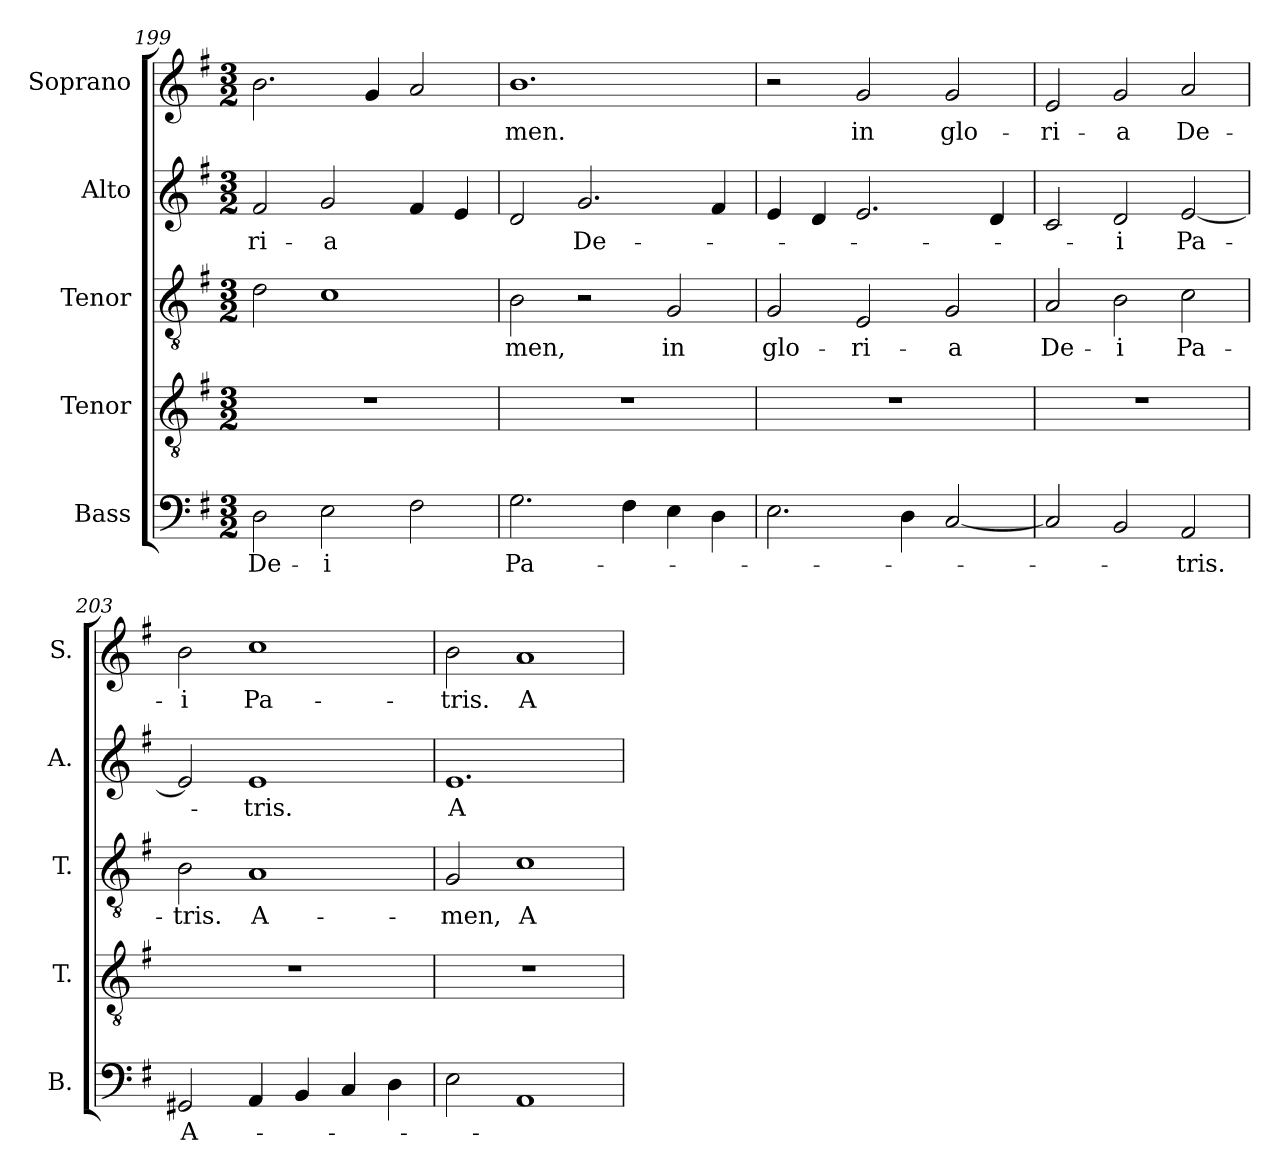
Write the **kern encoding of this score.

**kern	**text	**kern	**kern	**text	**kern	**text	**kern	**text
*part5	*part5	*part4	*part3	*part3	*part2	*part2	*part1	*part1
*staff5	*staff5	*staff4	*staff3	*staff3	*staff2	*staff2	*staff1	*staff1
*I"Bass	*	*I"Tenor	*I"Tenor	*	*I"Alto	*	*I"Soprano	*
*I'B.	*	*I'T.	*I'T.	*	*I'A.	*	*I'S.	*
*clefF4	*	*clefGv2	*clefGv2	*	*clefG2	*	*clefG2	*
*	*	*ITrd7c12	*ITrd7c12	*	*	*	*	*
*k[f#]	*	*k[f#]	*k[f#]	*	*k[f#]	*	*k[f#]	*
*G:	*	*G:	*G:	*	*G:	*	*G:	*
*M3/2	*	*M3/2	*M3/2	*	*M3/2	*	*M3/2	*
=199	=199	=199	=199	=199	=199	=199	=199	=199
!	!LO:LY:b:color=#000000	!LO:N:vis=1	!	!	!	!	!	!
!	!	!	!	!	!	!LO:LY:b:color=#000000	!	!
2Di\	De-	1.r	2Di\	.	2f#i/	-ri-	2.bi\	.
!	!LO:LY:b:color=#000000	!	!	!	!	!	!	!
!	!	!	!	!	!	!LO:LY:b:color=#000000	!	!
2Ei\	-i	.	1Ci	.	2gi/	-a	.	.
.	.	.	.	.	.	.	4gi/	.
2F#i\	.	.	.	.	4f#i/	.	2ai/	.
.	.	.	.	.	4ei/	.	.	.
=200	=200	=200	=200	=200	=200	=200	=200	=200
!	!LO:LY:b:color=#000000	!LO:N:vis=1	!	!	!	!	!	!
!	!	!	!	!LO:LY:b:color=#000000	!	!	!	!
!	!	!	!	!	!	!	!	!LO:LY:b:color=#000000
2.Gi\	Pa-	1.r	2BBi\	-men,	2di/	.	1.bi	-men.
!	!	!	!	!	!	!LO:LY:b:color=#000000	!	!
.	.	.	2r	.	2.gi/	De-	.	.
4F#i\	.	.	.	.	.	.	.	.
!	!	!	!	!LO:LY:b:color=#000000	!	!	!	!
4Ei\	.	.	2GGi/	in	.	.	.	.
4Di\	.	.	.	.	4f#i/	.	.	.
=201	=201	=201	=201	=201	=201	=201	=201	=201
!	!	!LO:N:vis=1	!	!	!	!	!	!
!	!	!	!	!LO:LY:b:color=#000000	!	!	!	!
2.Ei\	.	1.r	2GGi/	glo-	4ei/	.	2r	.
.	.	.	.	.	4di/	.	.	.
!	!	!	!	!LO:LY:b:color=#000000	!	!	!	!
!	!	!	!	!	!	!	!	!LO:LY:b:color=#000000
.	.	.	2EEi/	-ri-	2.ei/	.	2gi/	in
4Di\	.	.	.	.	.	.	.	.
!	!	!	!	!LO:LY:b:color=#000000	!	!	!	!
!	!	!	!	!	!	!	!	!LO:LY:b:color=#000000
[2Ci/	.	.	2GGi/	-a	.	.	2gi/	glo-
.	.	.	.	.	4di/	.	.	.
=202	=202	=202	=202	=202	=202	=202	=202	=202
!	!	!LO:N:vis=1	!	!	!	!	!	!
!	!	!	!	!LO:LY:b:color=#000000	!	!	!	!
!	!	!	!	!	!	!	!	!LO:LY:b:color=#000000
2Ci/]	.	1.r	2AAi/	De-	2ci/	.	2ei/	-ri-
!	!	!	!	!LO:LY:b:color=#000000	!	!	!	!
!	!	!	!	!	!	!LO:LY:b:color=#000000	!	!
!	!	!	!	!	!	!	!	!LO:LY:b:color=#000000
2BBi/	.	.	2BBi\	-i	2di/	-i	2gi/	-a
!	!LO:LY:b:color=#000000	!	!	!	!	!	!	!
!	!	!	!	!LO:LY:b:color=#000000	!	!	!	!
!	!	!	!	!	!	!LO:LY:b:color=#000000	!	!
!	!	!	!	!	!	!	!	!LO:LY:b:color=#000000
2AAi/	-tris.	.	2Ci\	Pa-	[2ei/	Pa-	2ai/	De-
=203	=203	=203	=203	=203	=203	=203	=203	=203
!	!LO:LY:b:color=#000000	!LO:N:vis=1	!	!	!	!	!	!
!	!	!	!	!LO:LY:b:color=#000000	!	!	!	!
!	!	!	!	!	!	!	!	!LO:LY:b:color=#000000
2GG#Xi/	A-	1.r	2BBi\	-tris.	2ei/]	.	2bi\	-i
!	!	!	!	!LO:LY:b:color=#000000	!	!	!	!
!	!	!	!	!	!	!LO:LY:b:color=#000000	!	!
!	!	!	!	!	!	!	!	!LO:LY:b:color=#000000
4AAi/	.	.	1AAi	A-	1ei	-tris.	1cci	Pa-
4BBi/	.	.	.	.	.	.	.	.
4Ci/	.	.	.	.	.	.	.	.
4Di\	.	.	.	.	.	.	.	.
=204	=204	=204	=204	=204	=204	=204	=204	=204
!	!	!LO:N:vis=1	!	!	!	!	!	!
!	!	!	!	!LO:LY:b:color=#000000	!	!	!	!
!	!	!	!	!	!	!LO:LY:b:color=#000000	!	!
!	!	!	!	!	!	!	!	!LO:LY:b:color=#000000
2Ei\	.	1.r	2GGi/	-men,	1.ei	A-	2bi\	-tris.
!	!	!	!	!LO:LY:b:color=#000000	!	!	!	!
!	!	!	!	!	!	!	!	!LO:LY:b:color=#000000
1AAi	.	.	1Ci	A-	.	.	1ai	A-
=	=	=	=	=	=	=	=	=
*-	*-	*-	*-	*-	*-	*-	*-	*-
